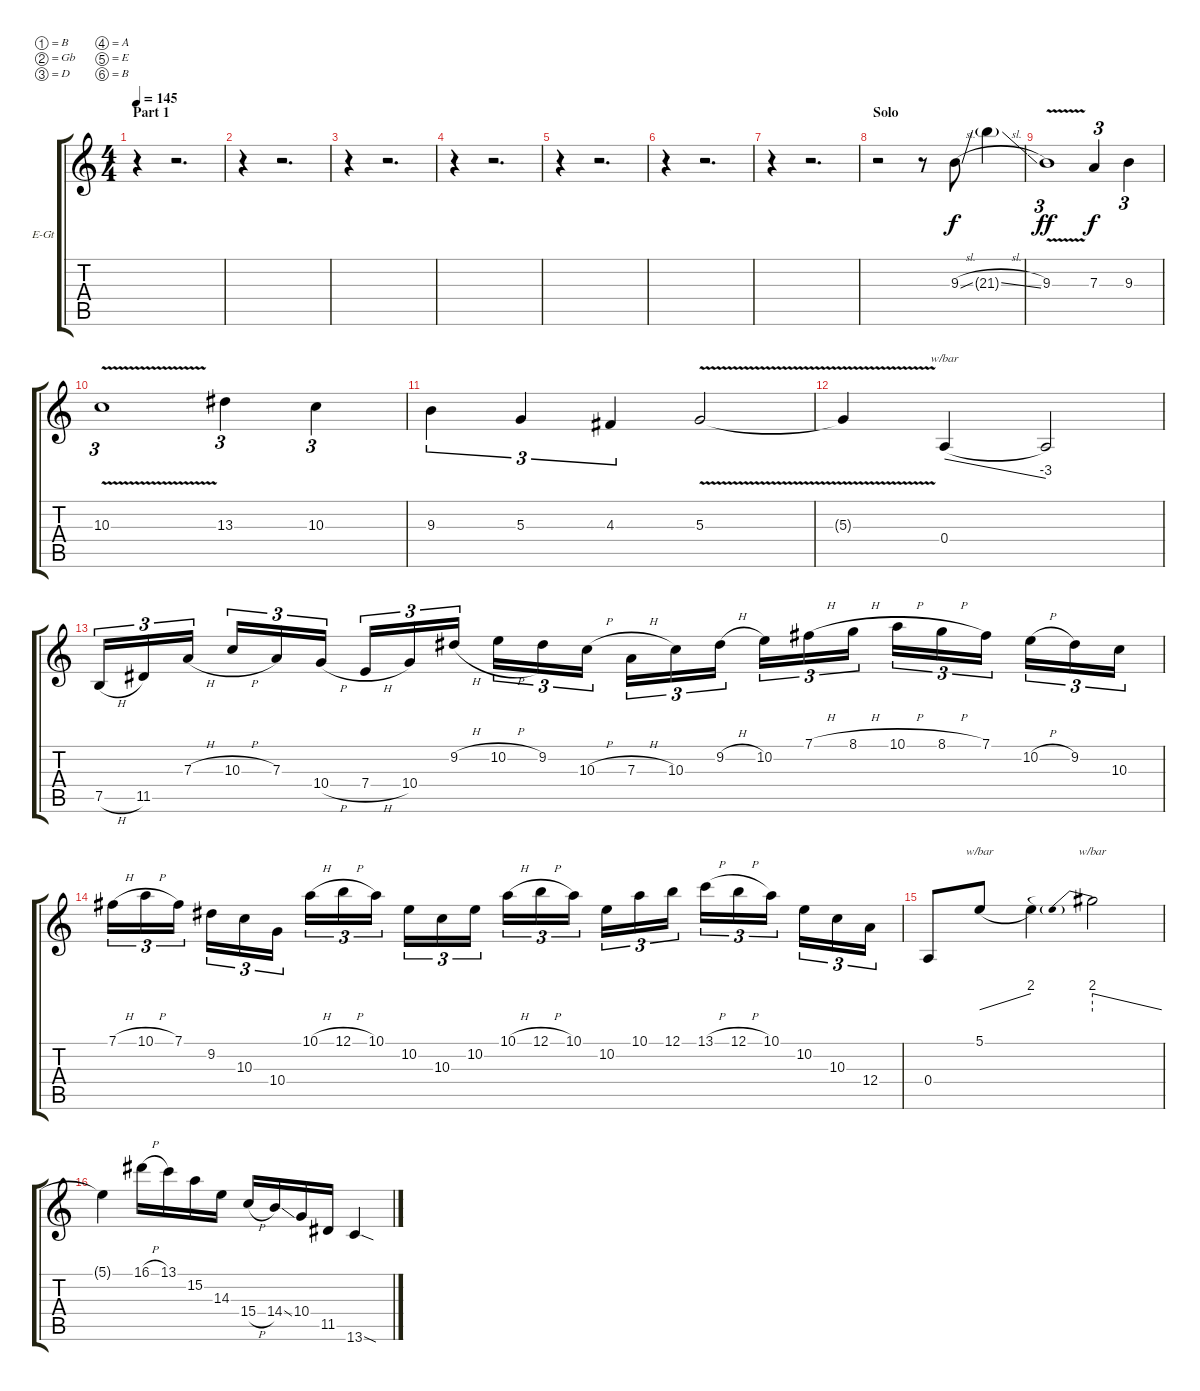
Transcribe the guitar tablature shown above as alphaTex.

\bracketExtendMode groupsimilarinstruments
\firstSystemTrackNameOrientation horizontal
\otherSystemsTrackNameOrientation horizontal
\track ("Solo" "E-Gt") {instrument distortionguitar}
\staff {score tabs}
\tuning (B3 Gb3 D3 A2 E2 B1)
\ts (4 4)
\section ("" "Part 1")
\tempo 145
\clef g2
\ks c
r.4{dy f instrument distortionguitar} r.2{d} |
r.4 r.2{d} |
r.4 r.2{d} |
r.4 r.2{d} |
r.4 r.2{d} |
r.4 r.2{d} |
r.4 r.2{d} |
\section ("" "Solo")
r.2 r.8 9.3{sl}.8 21.3{sl g}.4 |
9.3{v}.1{tu (3 2) dy ff} 7.3.4{tu (3 2) dy f} 9.3.4{tu (3 2)} |
10.3{v}.1{tu (3 2)} 13.3.4{tu (3 2)} 10.3.4{tu (3 2)} |
9.3.4{tu (3 2)} 5.3.4{tu (3 2)} 4.3.4{tu (3 2)} 5.3{v}.2 |
5.3{v t}.4 0.4.4{tbe (dive default 0 0 60 -12)} 0.4{t}.2 |
7.5{h}.16{tu (3 2)} 11.5.16{tu (3 2)} 7.3{h}.16{tu (3 2)} 10.3{h}.16{tu (3 2)} 7.3.16{tu (3 2)} 10.4{h}.16{tu (3 2)} 7.4{h}.16{tu (3 2)} 10.4.16{tu (3 2)} 9.2{h}.16{tu (3 2)} 10.2{h}.16{tu (3 2)} 9.2.16{tu (3 2)} 10.3{h}.16{tu (3 2)} 7.3{h}.16{tu (3 2)} 10.3.16{tu (3 2)} 9.2{h}.16{tu (3 2)} 10.2.16{tu (3 2)} 7.1{h}.16{tu (3 2)} 8.1{h}.16{tu (3 2)} 10.1{h}.16{tu (3 2)} 8.1{h}.16{tu (3 2)} 7.1.16{tu (3 2)} 10.2{h}.16{tu (3 2)} 9.2.16{tu (3 2)} 10.3.16{tu (3 2)} |
7.1{h}.16{tu (3 2)} 10.1{h}.16{tu (3 2)} 7.1.16{tu (3 2)} 9.2.16{tu (3 2)} 10.3.16{tu (3 2)} 10.4.16{tu (3 2)} 10.1{h}.16{tu (3 2)} 12.1{h}.16{tu (3 2)} 10.1.16{tu (3 2)} 10.2.16{tu (3 2)} 10.3.16{tu (3 2)} 10.2.16{tu (3 2)} 10.1{h}.16{tu (3 2)} 12.1{h}.16{tu (3 2)} 10.1.16{tu (3 2)} 10.2.16{tu (3 2)} 10.1.16{tu (3 2)} 12.1.16{tu (3 2)} 13.1{h}.16{tu (3 2)} 12.1{h}.16{tu (3 2)} 10.1.16{tu (3 2)} 10.2.16{tu (3 2)} 10.3.16{tu (3 2)} 12.4.16{tu (3 2)} |
0.4.8 5.1.8{tbe (dive default 0 0 60 8)} 5.1{t}.4 5.1{t}.2{tbe (predivedive default 0 8 60 0)} |
5.1{t}.4 16.1{h}.16 13.1.16 15.2.16 14.3.16 15.4{h}.16 14.4{ss}.16 10.4.16 11.5.16 13.6{sod}.4
